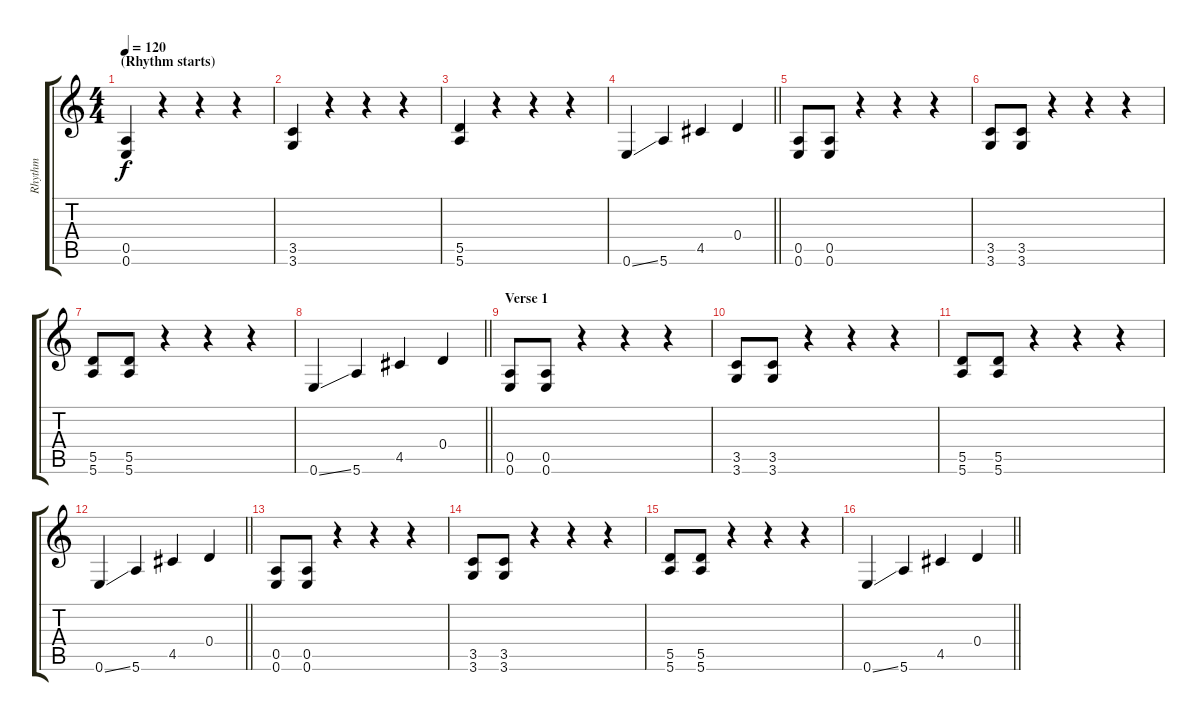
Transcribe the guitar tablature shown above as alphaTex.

\track ("Rhythm" "Rhythm") {instrument distortionguitar}
\staff {score tabs}
\tuning (E4 B3 G3 D3 A2 E2) {hide}
\ts (4 4)
\section ("" "(Rhythm starts)")
\tempo 120
\clef g2
\ks c
(0.5 0.6).4{dy f} r.4 r.4 r.4 |
(3.5 3.6).4 r.4 r.4 r.4 |
(5.5 5.6).4 r.4 r.4 r.4 |
\barLineRight lightlight
0.6{ss}.4 5.6.4 4.5.4 0.4.4 |
(0.5 0.6).8 (0.5 0.6).8 r.4 r.4 r.4 |
(3.5 3.6).8 (3.5 3.6).8 r.4 r.4 r.4 |
(5.5 5.6).8 (5.5 5.6).8 r.4 r.4 r.4 |
\barLineRight lightlight
0.6{ss}.4 5.6.4 4.5.4 0.4.4 |
\section ("" "Verse 1")
(0.5 0.6).8 (0.5 0.6).8 r.4 r.4 r.4 |
(3.5 3.6).8 (3.5 3.6).8 r.4 r.4 r.4 |
(5.5 5.6).8 (5.5 5.6).8 r.4 r.4 r.4 |
\barLineRight lightlight
0.6{ss}.4 5.6.4 4.5.4 0.4.4 |
(0.5 0.6).8 (0.5 0.6).8 r.4 r.4 r.4 |
(3.5 3.6).8 (3.5 3.6).8 r.4 r.4 r.4 |
(5.5 5.6).8 (5.5 5.6).8 r.4 r.4 r.4 |
\barLineRight lightlight
0.6{ss}.4 5.6.4 4.5.4 0.4.4
